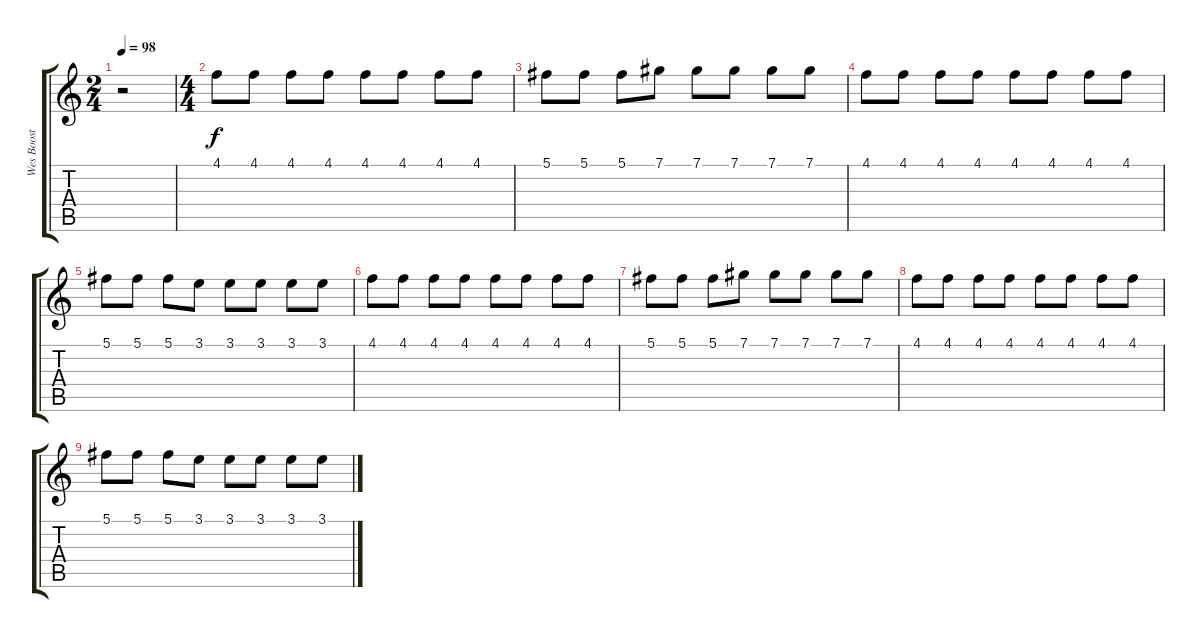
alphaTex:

\track ("Wes Boost" "Wes Boost") {instrument overdrivenguitar}
\staff {score tabs}
\tuning (Db4 Ab3 E3 B2 Gb2 Db2) {hide}
\ts (2 4)
\tempo 98
\clef g2
\ks c
r.2{dy f} |
\ts (4 4)
4.1.8 4.1.8 4.1.8 4.1.8 4.1.8 4.1.8 4.1.8 4.1.8 |
5.1.8 5.1.8 5.1.8 7.1.8 7.1.8 7.1.8 7.1.8 7.1.8 |
4.1.8 4.1.8 4.1.8 4.1.8 4.1.8 4.1.8 4.1.8 4.1.8 |
5.1.8 5.1.8 5.1.8 3.1.8 3.1.8 3.1.8 3.1.8 3.1.8 |
4.1.8 4.1.8 4.1.8 4.1.8 4.1.8 4.1.8 4.1.8 4.1.8 |
5.1.8 5.1.8 5.1.8 7.1.8 7.1.8 7.1.8 7.1.8 7.1.8 |
4.1.8 4.1.8 4.1.8 4.1.8 4.1.8 4.1.8 4.1.8 4.1.8 |
5.1.8 5.1.8 5.1.8 3.1.8 3.1.8 3.1.8 3.1.8 3.1.8
